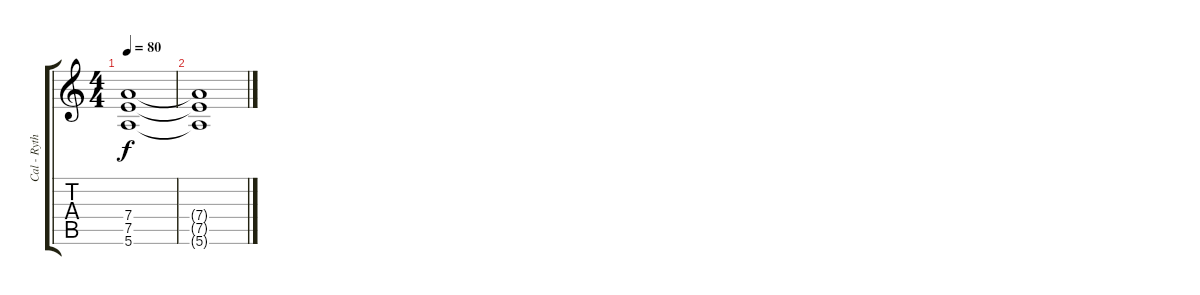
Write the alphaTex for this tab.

\track ("Cal - Rythm Guitar" "Cal - Ryth") {instrument acousticguitarsteel}
\staff {score tabs}
\tuning (E4 B3 G3 D3 A2 E2) {hide}
\ts (4 4)
\tempo 80
\clef g2
\ks c
(7.4{t} 7.5{t} 5.6{t}).1{dy f} |
(7.4{t} 7.5{t} 5.6{t}).1
